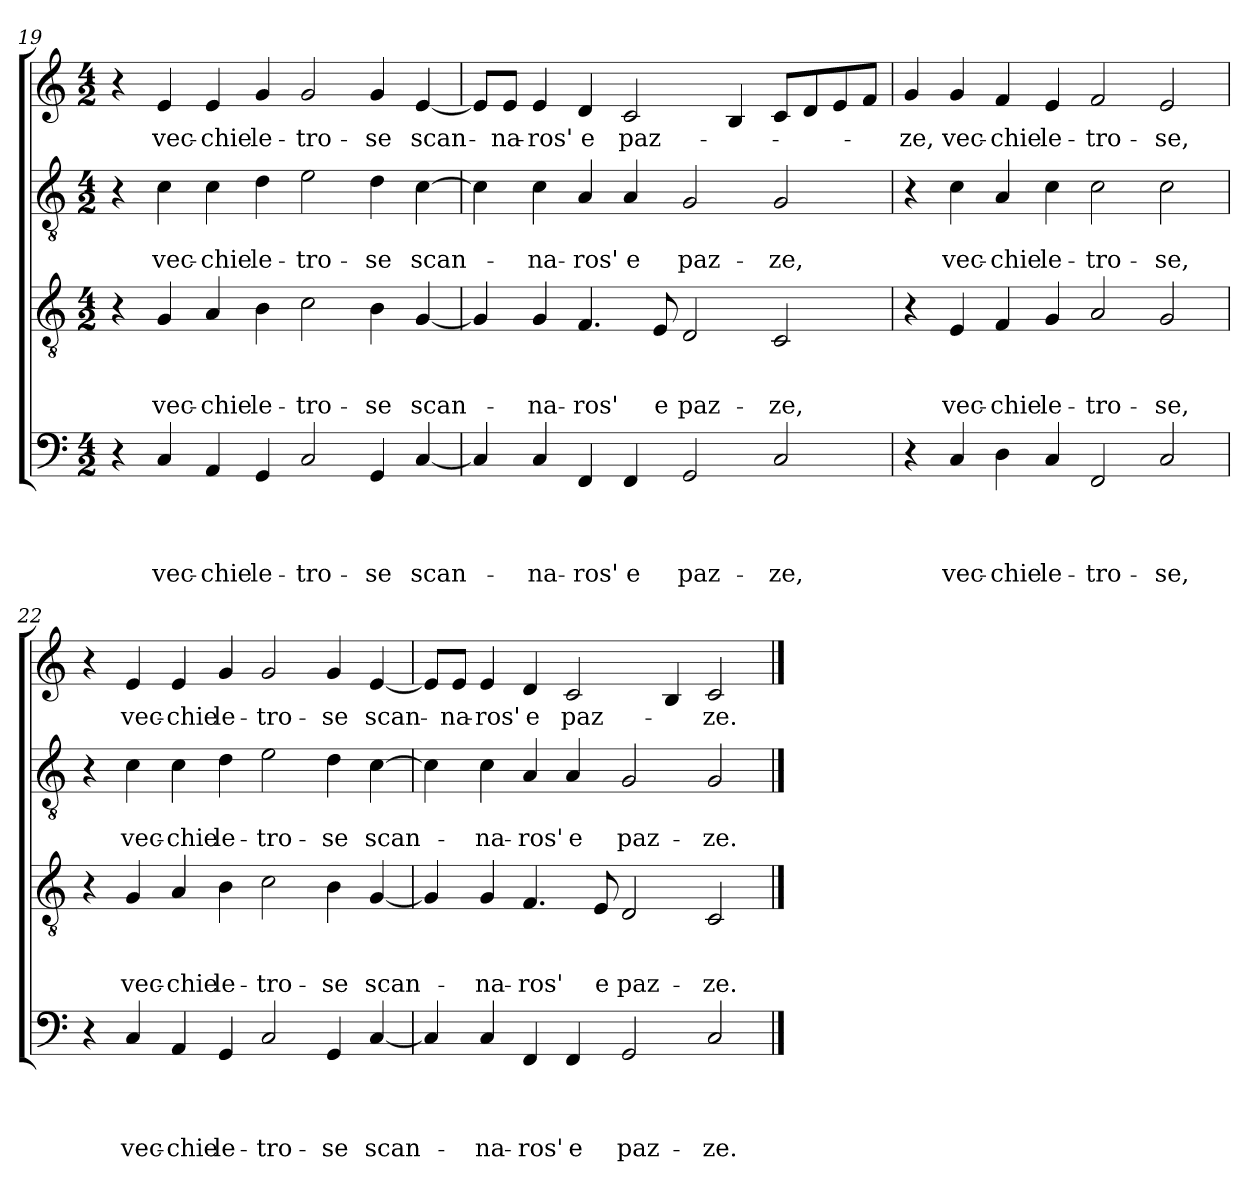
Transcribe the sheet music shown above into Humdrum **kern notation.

**kern	**text	**text	**text	**text	**kern	**text	**text	**text	**kern	**text	**text	**kern	**text
*part4	*part4	*part4	*part4	*part4	*part3	*part3	*part3	*part3	*part2	*part2	*part2	*part1	*part1
*staff4	*staff4	*staff4	*staff4	*staff4	*staff3	*staff3	*staff3	*staff3	*staff2	*staff2	*staff2	*staff1	*staff1
*clefF4	*	*	*	*	*clefGv2	*	*	*	*clefGv2	*	*	*clefG2	*
*k[]	*	*	*	*	*k[]	*	*	*	*k[]	*	*	*k[]	*
*C:	*	*	*	*	*C:	*	*	*	*C:	*	*	*C:	*
*M4/2	*	*	*	*	*M4/2	*	*	*	*M4/2	*	*	*M4/2	*
=19	=19	=19	=19	=19	=19	=19	=19	=19	=19	=19	=19	=19	=19
4r	.	.	.	.	4r	.	.	.	4r	.	.	4r	.
!	!	!	!	!LO:LY:b	!	!	!	!LO:LY:b	!	!	!LO:LY:b	!	!LO:LY:b
4C/	.	.	.	vec-	4G/	.	.	vec-	4c\	.	vec-	4e/	vec-
!	!	!	!	!LO:LY:b	!	!	!	!LO:LY:b	!	!	!LO:LY:b	!	!LO:LY:b
4AA/	.	.	.	-chie	4A/	.	.	-chie	4c\	.	-chie	4e/	-chie
!	!	!	!	!LO:LY:b	!	!	!	!LO:LY:b	!	!	!LO:LY:b	!	!LO:LY:b
4GG/	.	.	.	le-	4B\	.	.	le-	4d\	.	le-	4g/	le-
!	!	!	!	!LO:LY:b	!	!	!	!LO:LY:b	!	!	!LO:LY:b	!	!LO:LY:b
2C/	.	.	.	-tro-	2c\	.	.	-tro-	2e\	.	-tro-	2g/	-tro-
!	!	!	!	!LO:LY:b	!	!	!	!LO:LY:b	!	!	!LO:LY:b	!	!LO:LY:b
4GG/	.	.	.	-se	4B\	.	.	-se	4d\	.	-se	4g/	-se
!	!	!	!	!LO:LY:b	!	!	!	!LO:LY:b	!	!	!LO:LY:b	!	!LO:LY:b
[4C/	.	.	.	scan-	[4G/	.	.	scan-	[4c\	.	scan-	[4e/	scan-
!!LO:LB:g=z
=20	=20	=20	=20	=20	=20	=20	=20	=20	=20	=20	=20	=20	=20
4C/]	.	.	.	.	4G/]	.	.	.	4c\]	.	.	8e/L]	.
!	!	!	!	!	!	!	!	!	!	!	!	!	!LO:LY:b
.	.	.	.	.	.	.	.	.	.	.	.	8e/J	-na-
!	!	!	!	!LO:LY:b	!	!	!	!LO:LY:b	!	!	!LO:LY:b	!	!LO:LY:b
4C/	.	.	.	-na-	4G/	.	.	-na-	4c\	.	-na-	4e/	-ros'
!	!	!	!	!LO:LY:b	!	!	!	!LO:LY:b	!	!	!LO:LY:b	!	!LO:LY:b
4FF/	.	.	.	-ros'	4.F/	.	.	-ros'	4A/	.	-ros'	4d/	e
!	!	!	!	!LO:LY:b	!	!	!	!	!	!	!LO:LY:b	!	!LO:LY:b
4FF/	.	.	.	e	.	.	.	.	4A/	.	e	2c/	paz-
!	!	!	!	!	!	!	!	!LO:LY:b	!	!	!	!	!
.	.	.	.	.	8E/	.	.	e	.	.	.	.	.
!	!	!	!	!LO:LY:b	!	!	!	!LO:LY:b	!	!	!LO:LY:b	!	!
2GG/	.	.	.	paz-	2D/	.	.	paz-	2G/	.	paz-	.	.
.	.	.	.	.	.	.	.	.	.	.	.	4B/	.
!	!	!	!	!LO:LY:b	!	!	!	!LO:LY:b	!	!	!LO:LY:b	!	!
2C/	.	.	.	-ze,	2C/	.	.	-ze,	2G/	.	-ze,	8c/L	.
.	.	.	.	.	.	.	.	.	.	.	.	8d/	.
.	.	.	.	.	.	.	.	.	.	.	.	8e/	.
.	.	.	.	.	.	.	.	.	.	.	.	8f/J	.
=21	=21	=21	=21	=21	=21	=21	=21	=21	=21	=21	=21	=21	=21
!	!	!	!	!	!	!	!	!	!	!	!	!	!LO:LY:b
4r	.	.	.	.	4r	.	.	.	4r	.	.	4g/	-ze,
!	!	!	!	!LO:LY:b	!	!	!	!LO:LY:b	!	!	!LO:LY:b	!	!LO:LY:b
4C/	.	.	.	vec-	4E/	.	.	vec-	4c\	.	vec-	4g/	vec-
!	!	!	!	!LO:LY:b	!	!	!	!LO:LY:b	!	!	!LO:LY:b	!	!LO:LY:b
4D\	.	.	.	-chie	4F/	.	.	-chie	4A/	.	-chie	4f/	-chie
!	!	!	!	!LO:LY:b	!	!	!	!LO:LY:b	!	!	!LO:LY:b	!	!LO:LY:b
4C/	.	.	.	le-	4G/	.	.	le-	4c\	.	le-	4e/	le-
!	!	!	!	!LO:LY:b	!	!	!	!LO:LY:b	!	!	!LO:LY:b	!	!LO:LY:b
2FF/	.	.	.	-tro-	2A/	.	.	-tro-	2c\	.	-tro-	2f/	-tro-
!	!	!	!	!LO:LY:b	!	!	!	!LO:LY:b	!	!	!LO:LY:b	!	!LO:LY:b
2C/	.	.	.	-se,	2G/	.	.	-se,	2c\	.	-se,	2e/	-se,
=22	=22	=22	=22	=22	=22	=22	=22	=22	=22	=22	=22	=22	=22
4r	.	.	.	.	4r	.	.	.	4r	.	.	4r	.
!	!	!	!	!LO:LY:b	!	!	!	!LO:LY:b	!	!	!LO:LY:b	!	!LO:LY:b
4C/	.	.	.	vec-	4G/	.	.	vec-	4c\	.	vec-	4e/	vec-
!	!	!	!	!LO:LY:b	!	!	!	!LO:LY:b	!	!	!LO:LY:b	!	!LO:LY:b
4AA/	.	.	.	-chie	4A/	.	.	-chie	4c\	.	-chie	4e/	-chie
!	!	!	!	!LO:LY:b	!	!	!	!LO:LY:b	!	!	!LO:LY:b	!	!LO:LY:b
4GG/	.	.	.	le-	4B\	.	.	le-	4d\	.	le-	4g/	le-
!	!	!	!	!LO:LY:b	!	!	!	!LO:LY:b	!	!	!LO:LY:b	!	!LO:LY:b
2C/	.	.	.	-tro-	2c\	.	.	-tro-	2e\	.	-tro-	2g/	-tro-
!	!	!	!	!LO:LY:b	!	!	!	!LO:LY:b	!	!	!LO:LY:b	!	!LO:LY:b
4GG/	.	.	.	-se	4B\	.	.	-se	4d\	.	-se	4g/	-se
!	!	!	!	!LO:LY:b	!	!	!	!LO:LY:b	!	!	!LO:LY:b	!	!LO:LY:b
[4C/	.	.	.	scan-	[4G/	.	.	scan-	[4c\	.	scan-	[4e/	scan-
=23	=23	=23	=23	=23	=23	=23	=23	=23	=23	=23	=23	=23	=23
4C/]	.	.	.	.	4G/]	.	.	.	4c\]	.	.	8e/L]	.
!	!	!	!	!	!	!	!	!	!	!	!	!	!LO:LY:b
.	.	.	.	.	.	.	.	.	.	.	.	8e/J	-na-
!	!	!	!	!LO:LY:b	!	!	!	!LO:LY:b	!	!	!LO:LY:b	!	!LO:LY:b
4C/	.	.	.	-na-	4G/	.	.	-na-	4c\	.	-na-	4e/	-ros'
!	!	!	!	!LO:LY:b	!	!	!	!LO:LY:b	!	!	!LO:LY:b	!	!LO:LY:b
4FF/	.	.	.	-ros'	4.F/	.	.	-ros'	4A/	.	-ros'	4d/	e
!	!	!	!	!LO:LY:b	!	!	!	!	!	!	!LO:LY:b	!	!LO:LY:b
4FF/	.	.	.	e	.	.	.	.	4A/	.	e	2c/	paz-
!	!	!	!	!	!	!	!	!LO:LY:b	!	!	!	!	!
.	.	.	.	.	8E/	.	.	e	.	.	.	.	.
!	!	!	!	!LO:LY:b	!	!	!	!LO:LY:b	!	!	!LO:LY:b	!	!
2GG/	.	.	.	paz-	2D/	.	.	paz-	2G/	.	paz-	.	.
.	.	.	.	.	.	.	.	.	.	.	.	4B/	.
!	!	!	!	!LO:LY:b	!	!	!	!LO:LY:b	!	!	!LO:LY:b	!	!LO:LY:b
2C/	.	.	.	-ze.	2C/	.	.	-ze.	2G/	.	-ze.	2c/	-ze.
==	==	==	==	==	==	==	==	==	==	==	==	==	==
*-	*-	*-	*-	*-	*-	*-	*-	*-	*-	*-	*-	*-	*-
